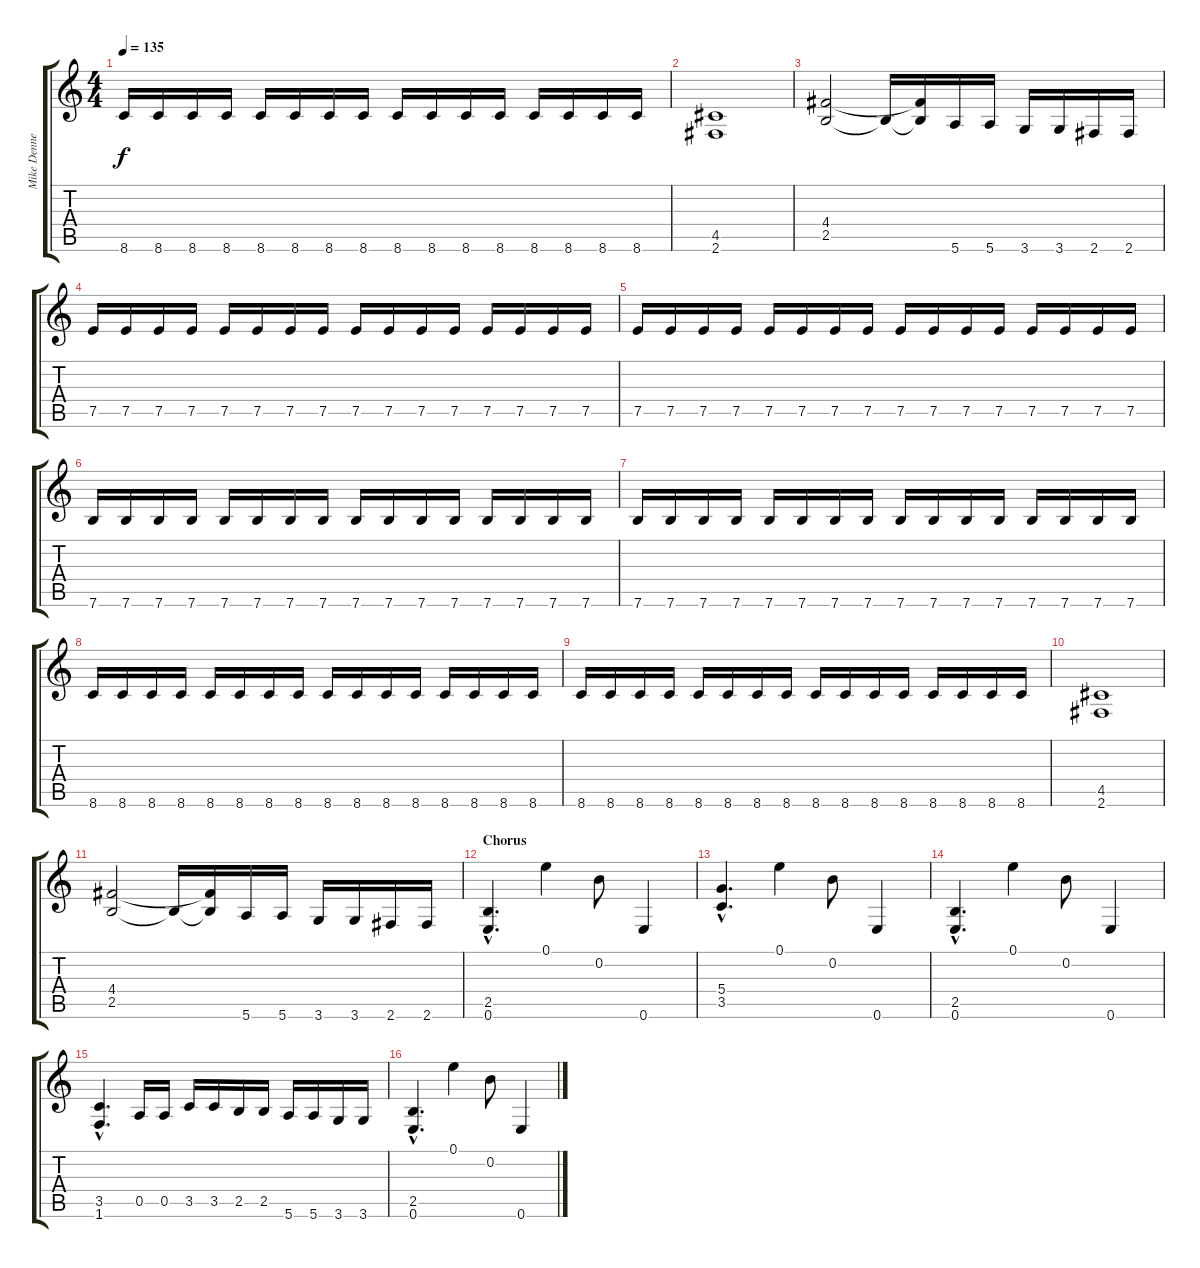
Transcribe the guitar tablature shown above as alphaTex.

\track ("Mike Denner - Guitars" "Mike Denne") {instrument overdrivenguitar}
\staff {score tabs}
\tuning (E4 B3 G3 D3 A2 E2) {hide}
\ts (4 4)
\tempo 135
\clef g2
\ks c
8.6.16{dy f} 8.6.16 8.6.16 8.6.16 8.6.16 8.6.16 8.6.16 8.6.16 8.6.16 8.6.16 8.6.16 8.6.16 8.6.16 8.6.16 8.6.16 8.6.16 |
(4.5 2.6).1 |
(4.4 2.5).2 2.5{t}.16 (4.4{t} 2.5{t}).16 5.6.16 5.6.16 3.6.16 3.6.16 2.6.16 2.6.16 |
7.5.16 7.5.16 7.5.16 7.5.16 7.5.16 7.5.16 7.5.16 7.5.16 7.5.16 7.5.16 7.5.16 7.5.16 7.5.16 7.5.16 7.5.16 7.5.16 |
7.5.16 7.5.16 7.5.16 7.5.16 7.5.16 7.5.16 7.5.16 7.5.16 7.5.16 7.5.16 7.5.16 7.5.16 7.5.16 7.5.16 7.5.16 7.5.16 |
7.6.16 7.6.16 7.6.16 7.6.16 7.6.16 7.6.16 7.6.16 7.6.16 7.6.16 7.6.16 7.6.16 7.6.16 7.6.16 7.6.16 7.6.16 7.6.16 |
7.6.16 7.6.16 7.6.16 7.6.16 7.6.16 7.6.16 7.6.16 7.6.16 7.6.16 7.6.16 7.6.16 7.6.16 7.6.16 7.6.16 7.6.16 7.6.16 |
8.6.16 8.6.16 8.6.16 8.6.16 8.6.16 8.6.16 8.6.16 8.6.16 8.6.16 8.6.16 8.6.16 8.6.16 8.6.16 8.6.16 8.6.16 8.6.16 |
8.6.16 8.6.16 8.6.16 8.6.16 8.6.16 8.6.16 8.6.16 8.6.16 8.6.16 8.6.16 8.6.16 8.6.16 8.6.16 8.6.16 8.6.16 8.6.16 |
(4.5 2.6).1 |
(4.4 2.5).2 2.5{t}.16 (4.4{t} 2.5{t}).16 5.6.16 5.6.16 3.6.16 3.6.16 2.6.16 2.6.16 |
\section ("" "Chorus")
(2.5{hac} 0.6{hac}).4{d} 0.1.4 0.2.8 0.6.4 |
(5.4{hac} 3.5{hac}).4{d} 0.1.4 0.2.8 0.6.4 |
(2.5{hac} 0.6{hac}).4{d} 0.1.4 0.2.8 0.6.4 |
(3.5{hac} 1.6{hac}).4{d} 0.5.16 0.5.16 3.5.16 3.5.16 2.5.16 2.5.16 5.6.16 5.6.16 3.6.16 3.6.16 |
(2.5{hac} 0.6{hac}).4{d} 0.1.4 0.2.8 0.6.4
